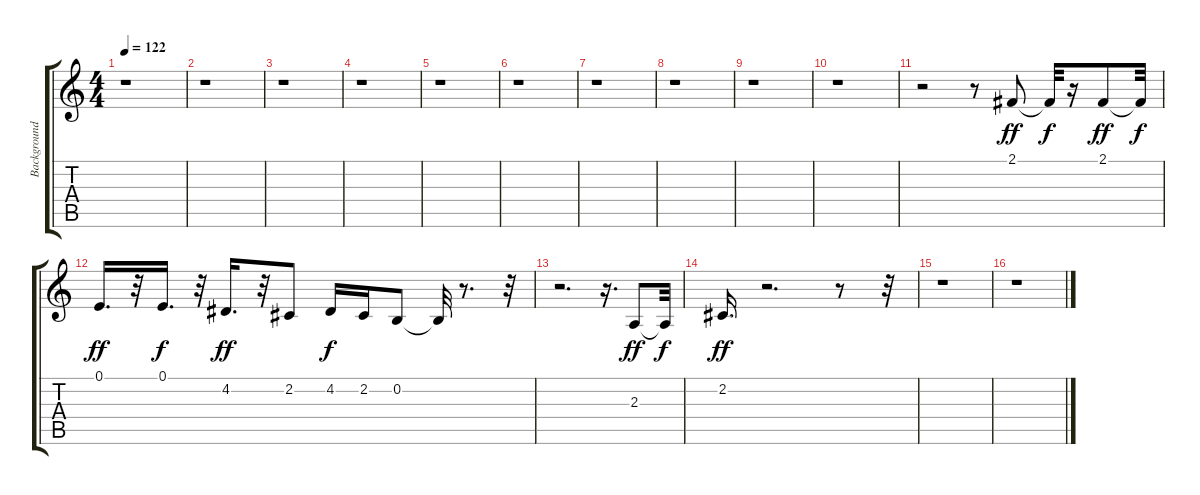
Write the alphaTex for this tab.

\track ("Background Vocal" "Background") {instrument choiraahs}
\staff {score tabs}
\tuning (E4 B3 G3 D3 A2 E2) {hide}
\ts (4 4)
\tempo 122
\clef g2
\ks c
r.1{dy ppp} |
r.1 |
r.1 |
r.1 |
r.1 |
r.1 |
r.1 |
r.1 |
r.1 |
r.1 |
r.2 r.8 2.1.8{dy ff} 2.1{t}.32{dy f} r.16 2.1.8{dy ff} 2.1{t}.32{dy f} |
0.1.16{d dy ff} r.32 0.1.16{d dy f} r.32 4.2.16{d dy ff} r.32 2.2.8 4.2.16{dy f} 2.2.16 0.2.8 0.2{t}.32 r.8{d} r.32 |
r.2{d} r.16{d} 2.3.8{dy ff} 2.3{t}.32{dy f} |
2.2.16{d dy ff} r.2{d} r.8 r.32 |
r.1 |
r.1
